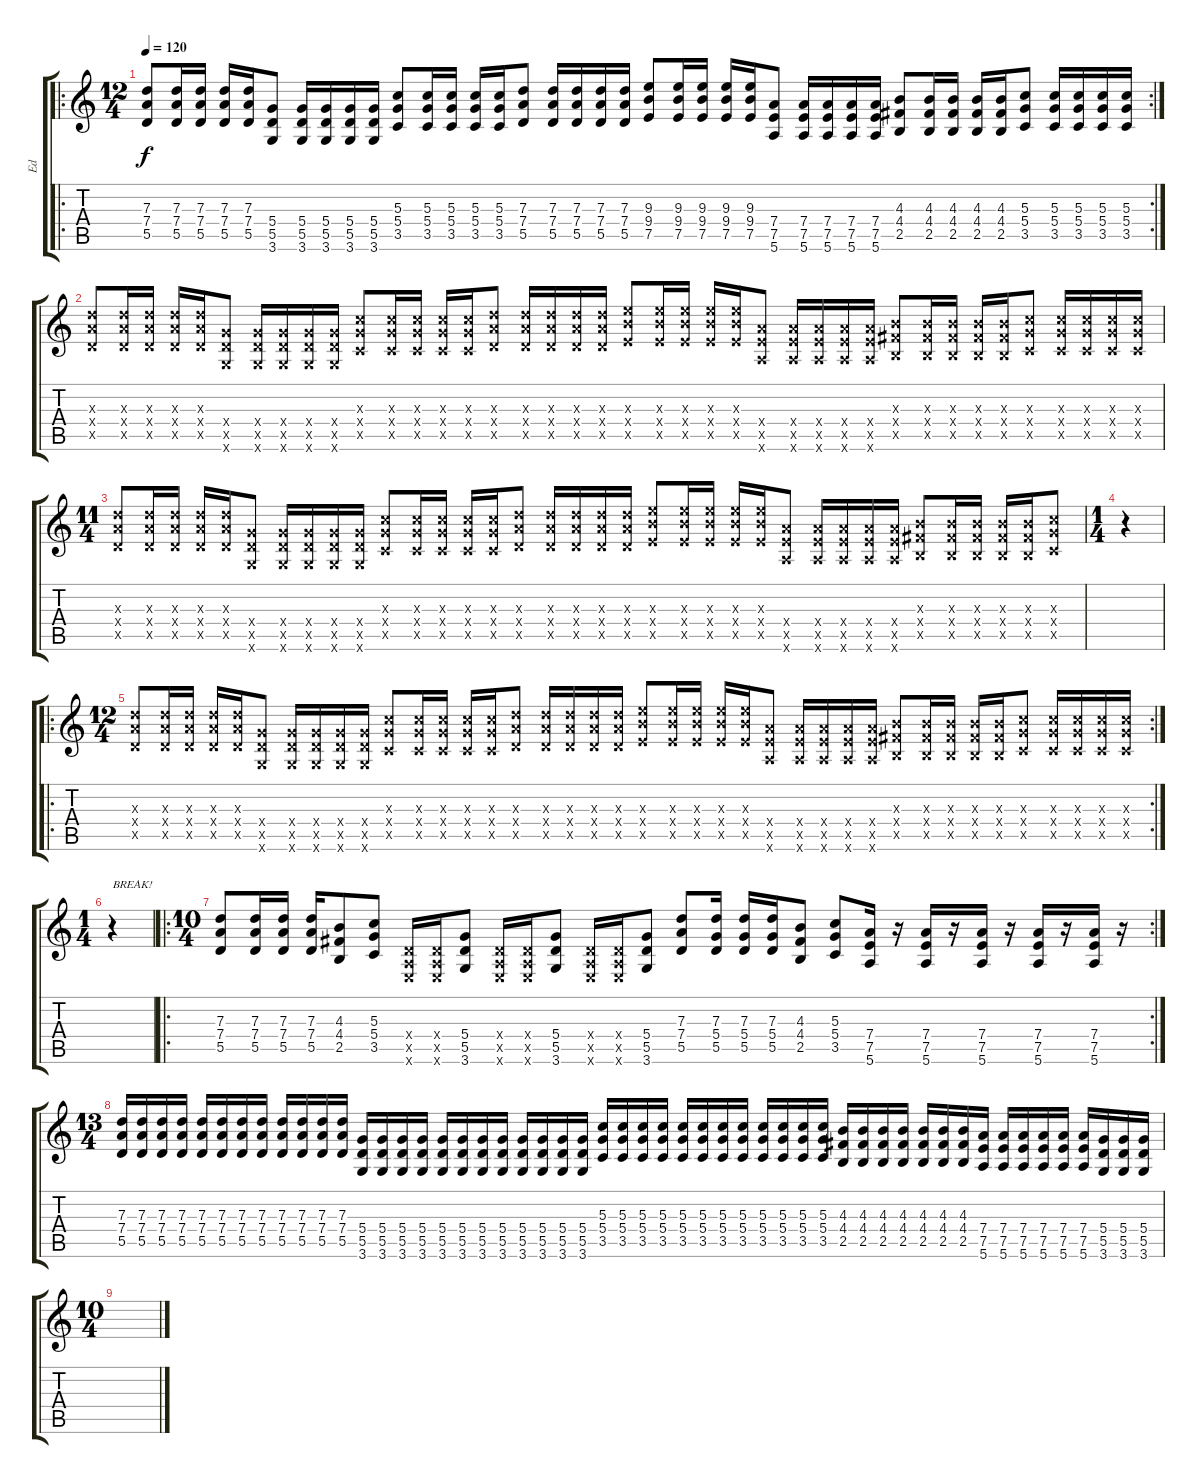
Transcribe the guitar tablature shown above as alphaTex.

\track ("Ed" "Ed") {instrument distortionguitar}
\staff {score tabs}
\tuning (E4 B3 G3 D3 A2 E2) {hide}
\ro
\rc 2
\ts (12 4)
\tempo 120
\clef g2
\ks c
(7.3 7.4 5.5).8{dy f instrument distortionguitar} (7.3 7.4 5.5).16 (7.3 7.4 5.5).16 (7.3 7.4 5.5).16 (7.3 7.4 5.5).16 (5.4 5.5 3.6).8 (5.4 5.5 3.6).16 (5.4 5.5 3.6).16 (5.4 5.5 3.6).16 (5.4 5.5 3.6).16 (5.3 5.4 3.5).8 (5.3 5.4 3.5).16 (5.3 5.4 3.5).16 (5.3 5.4 3.5).16 (5.3 5.4 3.5).16 (7.3 7.4 5.5).8 (7.3 7.4 5.5).16 (7.3 7.4 5.5).16 (7.3 7.4 5.5).16 (7.3 7.4 5.5).16 (9.3 9.4 7.5).8 (9.3 9.4 7.5).16 (9.3 9.4 7.5).16 (9.3 9.4 7.5).16 (9.3 9.4 7.5).16 (7.4 7.5 5.6).8 (7.4 7.5 5.6).16 (7.4 7.5 5.6).16 (7.4 7.5 5.6).16 (7.4 7.5 5.6).16 (4.3 4.4 2.5).8 (4.3 4.4 2.5).16 (4.3 4.4 2.5).16 (4.3 4.4 2.5).16 (4.3 4.4 2.5).16 (5.3 5.4 3.5).8 (5.3 5.4 3.5).16 (5.3 5.4 3.5).16 (5.3 5.4 3.5).16 (5.3 5.4 3.5).16 |
(7.3{x} 7.4{x} 5.5{x}).8 (7.3{x} 7.4{x} 5.5{x}).16 (7.3{x} 7.4{x} 5.5{x}).16 (7.3{x} 7.4{x} 5.5{x}).16 (7.3{x} 7.4{x} 5.5{x}).16 (5.4{x} 5.5{x} 3.6{x}).8 (5.4{x} 5.5{x} 3.6{x}).16 (5.4{x} 5.5{x} 3.6{x}).16 (5.4{x} 5.5{x} 3.6{x}).16 (5.4{x} 5.5{x} 3.6{x}).16 (5.3{x} 5.4{x} 3.5{x}).8 (5.3{x} 5.4{x} 3.5{x}).16 (5.3{x} 5.4{x} 3.5{x}).16 (5.3{x} 5.4{x} 3.5{x}).16 (5.3{x} 5.4{x} 3.5{x}).16 (7.3{x} 7.4{x} 5.5{x}).8 (7.3{x} 7.4{x} 5.5{x}).16 (7.3{x} 7.4{x} 5.5{x}).16 (7.3{x} 7.4{x} 5.5{x}).16 (7.3{x} 7.4{x} 5.5{x}).16 (9.3{x} 9.4{x} 7.5{x}).8 (9.3{x} 9.4{x} 7.5{x}).16 (9.3{x} 9.4{x} 7.5{x}).16 (9.3{x} 9.4{x} 7.5{x}).16 (9.3{x} 9.4{x} 7.5{x}).16 (7.4{x} 7.5{x} 5.6{x}).8 (7.4{x} 7.5{x} 5.6{x}).16 (7.4{x} 7.5{x} 5.6{x}).16 (7.4{x} 7.5{x} 5.6{x}).16 (7.4{x} 7.5{x} 5.6{x}).16 (4.3{x} 4.4{x} 2.5{x}).8 (4.3{x} 4.4{x} 2.5{x}).16 (4.3{x} 4.4{x} 2.5{x}).16 (4.3{x} 4.4{x} 2.5{x}).16 (4.3{x} 4.4{x} 2.5{x}).16 (5.3{x} 5.4{x} 3.5{x}).8 (5.3{x} 5.4{x} 3.5{x}).16 (5.3{x} 5.4{x} 3.5{x}).16 (5.3{x} 5.4{x} 3.5{x}).16 (5.3{x} 5.4{x} 3.5{x}).16 |
\ts (11 4)
(7.3{x} 7.4{x} 5.5{x}).8 (7.3{x} 7.4{x} 5.5{x}).16 (7.3{x} 7.4{x} 5.5{x}).16 (7.3{x} 7.4{x} 5.5{x}).16 (7.3{x} 7.4{x} 5.5{x}).16 (5.4{x} 5.5{x} 3.6{x}).8 (5.4{x} 5.5{x} 3.6{x}).16 (5.4{x} 5.5{x} 3.6{x}).16 (5.4{x} 5.5{x} 3.6{x}).16 (5.4{x} 5.5{x} 3.6{x}).16 (5.3{x} 5.4{x} 3.5{x}).8 (5.3{x} 5.4{x} 3.5{x}).16 (5.3{x} 5.4{x} 3.5{x}).16 (5.3{x} 5.4{x} 3.5{x}).16 (5.3{x} 5.4{x} 3.5{x}).16 (7.3{x} 7.4{x} 5.5{x}).8 (7.3{x} 7.4{x} 5.5{x}).16 (7.3{x} 7.4{x} 5.5{x}).16 (7.3{x} 7.4{x} 5.5{x}).16 (7.3{x} 7.4{x} 5.5{x}).16 (9.3{x} 9.4{x} 7.5{x}).8 (9.3{x} 9.4{x} 7.5{x}).16 (9.3{x} 9.4{x} 7.5{x}).16 (9.3{x} 9.4{x} 7.5{x}).16 (9.3{x} 9.4{x} 7.5{x}).16 (7.4{x} 7.5{x} 5.6{x}).8 (7.4{x} 7.5{x} 5.6{x}).16 (7.4{x} 7.5{x} 5.6{x}).16 (7.4{x} 7.5{x} 5.6{x}).16 (7.4{x} 7.5{x} 5.6{x}).16 (4.3{x} 4.4{x} 2.5{x}).8 (4.3{x} 4.4{x} 2.5{x}).16 (4.3{x} 4.4{x} 2.5{x}).16 (4.3{x} 4.4{x} 2.5{x}).16 (4.3{x} 4.4{x} 2.5{x}).16 (5.3{x} 5.4{x} 3.5{x}).8 |
\ts (1 4)
r.4 |
\ro
\rc 2
\ts (12 4)
(7.3{x} 7.4{x} 5.5{x}).8 (7.3{x} 7.4{x} 5.5{x}).16 (7.3{x} 7.4{x} 5.5{x}).16 (7.3{x} 7.4{x} 5.5{x}).16 (7.3{x} 7.4{x} 5.5{x}).16 (5.4{x} 5.5{x} 3.6{x}).8 (5.4{x} 5.5{x} 3.6{x}).16 (5.4{x} 5.5{x} 3.6{x}).16 (5.4{x} 5.5{x} 3.6{x}).16 (5.4{x} 5.5{x} 3.6{x}).16 (5.3{x} 5.4{x} 3.5{x}).8 (5.3{x} 5.4{x} 3.5{x}).16 (5.3{x} 5.4{x} 3.5{x}).16 (5.3{x} 5.4{x} 3.5{x}).16 (5.3{x} 5.4{x} 3.5{x}).16 (7.3{x} 7.4{x} 5.5{x}).8 (7.3{x} 7.4{x} 5.5{x}).16 (7.3{x} 7.4{x} 5.5{x}).16 (7.3{x} 7.4{x} 5.5{x}).16 (7.3{x} 7.4{x} 5.5{x}).16 (9.3{x} 9.4{x} 7.5{x}).8 (9.3{x} 9.4{x} 7.5{x}).16 (9.3{x} 9.4{x} 7.5{x}).16 (9.3{x} 9.4{x} 7.5{x}).16 (9.3{x} 9.4{x} 7.5{x}).16 (7.4{x} 7.5{x} 5.6{x}).8 (7.4{x} 7.5{x} 5.6{x}).16 (7.4{x} 7.5{x} 5.6{x}).16 (7.4{x} 7.5{x} 5.6{x}).16 (7.4{x} 7.5{x} 5.6{x}).16 (4.3{x} 4.4{x} 2.5{x}).8 (4.3{x} 4.4{x} 2.5{x}).16 (4.3{x} 4.4{x} 2.5{x}).16 (4.3{x} 4.4{x} 2.5{x}).16 (4.3{x} 4.4{x} 2.5{x}).16 (5.3{x} 5.4{x} 3.5{x}).8 (5.3{x} 5.4{x} 3.5{x}).16 (5.3{x} 5.4{x} 3.5{x}).16 (5.3{x} 5.4{x} 3.5{x}).16 (5.3{x} 5.4{x} 3.5{x}).16 |
\ts (1 4)
r.4{txt "BREAK!"} |
\ro
\rc 2
\ts (10 4)
(7.3 7.4 5.5).8 (7.3 7.4 5.5).16 (7.3 7.4 5.5).16 (7.3 7.4 5.5).16 (4.3 4.4 2.5).8 (5.3 5.4 3.5).8 (0.4{x} 0.5{x} 0.6{x}).16 (0.4{x} 0.5{x} 0.6{x}).16 (5.4 5.5 3.6).8 (0.4{x} 0.5{x} 0.6{x}).16 (0.4{x} 0.5{x} 0.6{x}).16 (5.4 5.5 3.6).8 (0.4{x} 0.5{x} 0.6{x}).16 (0.4{x} 0.5{x} 0.6{x}).16 (5.4 5.5 3.6).8 (7.3 7.4 5.5).8 (7.3 5.4 5.5).16 (7.3 5.4 5.5).16 (7.3 5.4 5.5).16 (4.3 4.4 2.5).8 (5.3 5.4 3.5).8 (7.4 7.5 5.6).16 r.16 (7.4 7.5 5.6).16 r.16 (7.4 7.5 5.6).16 r.16 (7.4 7.5 5.6).16 r.16 (7.4 7.5 5.6).16 r.16 |
\ts (13 4)
(7.3 7.4 5.5).16 (7.3 7.4 5.5).16 (7.3 7.4 5.5).16 (7.3 7.4 5.5).16 (7.3 7.4 5.5).16 (7.3 7.4 5.5).16 (7.3 7.4 5.5).16 (7.3 7.4 5.5).16 (7.3 7.4 5.5).16 (7.3 7.4 5.5).16 (7.3 7.4 5.5).16 (7.3 7.4 5.5).16 (5.4 5.5 3.6).16 (5.4 5.5 3.6).16 (5.4 5.5 3.6).16 (5.4 5.5 3.6).16 (5.4 5.5 3.6).16 (5.4 5.5 3.6).16 (5.4 5.5 3.6).16 (5.4 5.5 3.6).16 (5.4 5.5 3.6).16 (5.4 5.5 3.6).16 (5.4 5.5 3.6).16 (5.4 5.5 3.6).16 (5.3 5.4 3.5).16 (5.3 5.4 3.5).16 (5.3 5.4 3.5).16 (5.3 5.4 3.5).16 (5.3 5.4 3.5).16 (5.3 5.4 3.5).16 (5.3 5.4 3.5).16 (5.3 5.4 3.5).16 (5.3 5.4 3.5).16 (5.3 5.4 3.5).16 (5.3 5.4 3.5).16 (5.3 5.4 3.5).16 (4.3 4.4 2.5).16 (4.3 4.4 2.5).16 (4.3 4.4 2.5).16 (4.3 4.4 2.5).16 (4.3 4.4 2.5).16 (4.3 4.4 2.5).16 (4.3 4.4 2.5).16 (7.4 7.5 5.6).16 (7.4 7.5 5.6).16 (7.4 7.5 5.6).16 (7.4 7.5 5.6).16 (7.4 7.5 5.6).16 (7.4 7.5 5.6).16 (5.4 5.5 3.6).16 (5.4 5.5 3.6).16 (5.4 5.5 3.6).16 |
\ts (10 4)
